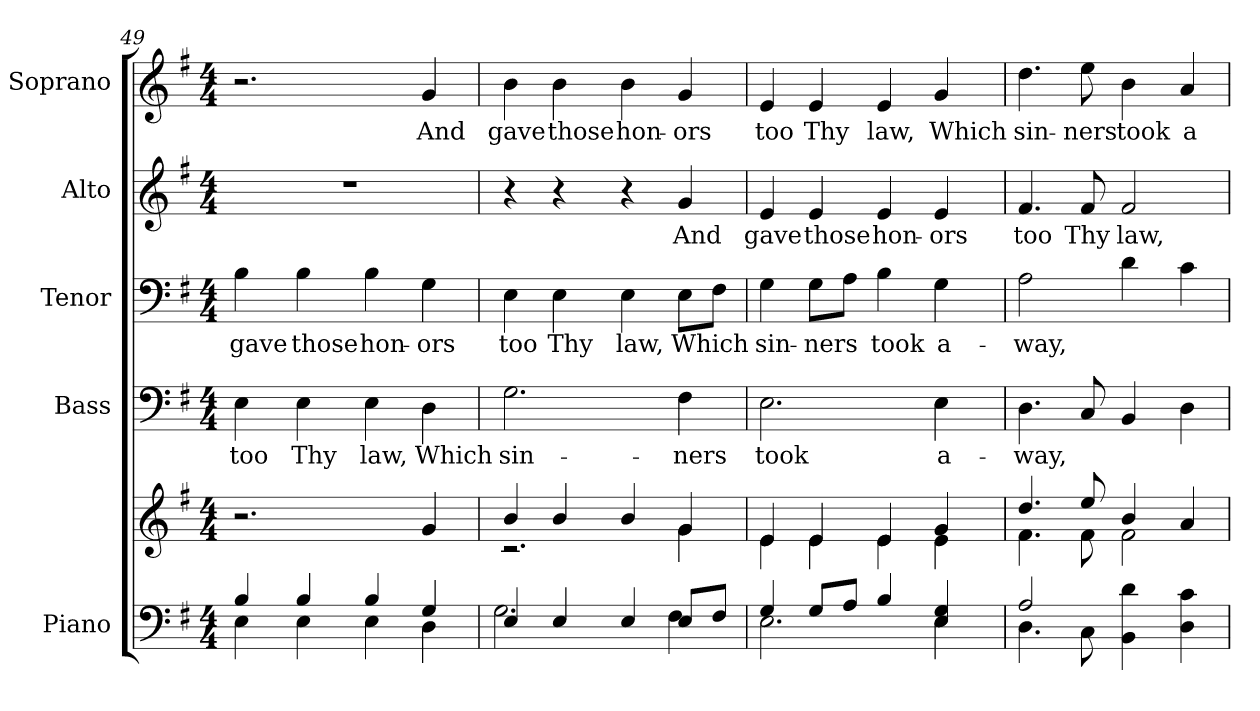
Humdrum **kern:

**kern	**kern	**kern	**text	**kern	**text	**kern	**text	**kern	**text
*part5	*part5	*part4	*part4	*part3	*part3	*part2	*part2	*part1	*part1
*staff6	*staff5	*staff4	*staff4	*staff3	*staff3	*staff2	*staff2	*staff1	*staff1
*I"Piano	*	*I"Bass	*	*I"Tenor	*	*I"Alto	*	*I"Soprano	*
*I'Pno.	*	*I'B.	*	*I'T.	*	*I'A.	*	*I'S.	*
*clefF4	*clefG2	*clefF4	*	*clefF4	*	*clefG2	*	*clefG2	*
*k[f#]	*k[f#]	*k[f#]	*	*k[f#]	*	*k[f#]	*	*k[f#]	*
*G:	*G:	*G:	*	*G:	*	*G:	*	*G:	*
*M4/4	*M4/4	*M4/4	*	*M4/4	*	*M4/4	*	*M4/4	*
=49	=49	=49	=49	=49	=49	=49	=49	=49	=49
*^	*	*	*	*	*	*	*	*	*
!	!	!	!	!LO:LY:b:color=#000000	!	!	!	!	!	!
!	!	!	!	!	!	!LO:LY:b:color=#000000	!	!	!	!
4Bi/	4Ei\	2.r	4Ei\	too	4Bi\	gave	1r	.	2.r	.
!	!	!	!	!LO:LY:b:color=#000000	!	!	!	!	!	!
!	!	!	!	!	!	!LO:LY:b:color=#000000	!	!	!	!
4Bi/	4Ei\	.	4Ei\	Thy	4Bi\	those	.	.	.	.
!	!	!	!	!LO:LY:b:color=#000000	!	!	!	!	!	!
!	!	!	!	!	!	!LO:LY:b:color=#000000	!	!	!	!
4Bi/	4Ei\	.	4Ei\	law,	4Bi\	hon-	.	.	.	.
!	!	!	!	!LO:LY:b:color=#000000	!	!	!	!	!	!
!	!	!	!	!	!	!LO:LY:b:color=#000000	!	!	!	!
!	!	!	!	!	!	!	!	!	!	!LO:LY:b:color=#000000
4Gi/	4Di\	4gi/	4Di\	Which	4Gi\	-ors	.	.	4gi/	And
!!LO:PB:g=z
=50	=50	=50	=50	=50	=50	=50	=50	=50	=50	=50
*	*	*^	*	*	*	*	*	*	*	*
!	!	!	!	!	!LO:LY:b:color=#000000	!	!	!	!	!	!
!	!	!	!	!	!	!	!LO:LY:b:color=#000000	!	!	!	!
!	!	!	!	!	!	!	!	!	!	!	!LO:LY:b:color=#000000
4Ei/	2.Gi\	4bi/	2.r	2.Gi\	sin-	4Ei\	too	4r	.	4bi\	gave
!	!	!	!	!	!	!	!LO:LY:b:color=#000000	!	!	!	!
!	!	!	!	!	!	!	!	!	!	!	!LO:LY:b:color=#000000
4Ei/	.	4bi/	.	.	.	4Ei\	Thy	4r	.	4bi\	those
!	!	!	!	!	!	!	!LO:LY:b:color=#000000	!	!	!	!
!	!	!	!	!	!	!	!	!	!	!	!LO:LY:b:color=#000000
4Ei/	.	4bi/	.	.	.	4Ei\	law,	4r	.	4bi\	hon-
!	!	!	!	!	!LO:LY:b:color=#000000	!	!	!	!	!	!
!	!	!	!	!	!	!	!LO:LY:b:color=#000000	!	!	!	!
!	!	!	!	!	!	!	!	!	!LO:LY:b:color=#000000	!	!
!	!	!	!	!	!	!	!	!	!	!	!LO:LY:b:color=#000000
8Ei/L	4F#i\	4gi/	4gi\	4F#i\	-ners	8Ei\L	Which	4gi/	And	4gi/	-ors
8F#i/J	.	.	.	.	.	8F#i\J	.	.	.	.	.
=51	=51	=51	=51	=51	=51	=51	=51	=51	=51	=51	=51
!	!	!	!	!	!LO:LY:b:color=#000000	!	!	!	!	!	!
!	!	!	!	!	!	!	!LO:LY:b:color=#000000	!	!	!	!
!	!	!	!	!	!	!	!	!	!LO:LY:b:color=#000000	!	!
!	!	!	!	!	!	!	!	!	!	!	!LO:LY:b:color=#000000
4Gi/	2.Ei\	4ei/	4ei\	2.Ei\	took	4Gi\	sin-	4ei/	gave	4ei/	too
!	!	!	!	!	!	!	!LO:LY:b:color=#000000	!	!	!	!
!	!	!	!	!	!	!	!	!	!LO:LY:b:color=#000000	!	!
!	!	!	!	!	!	!	!	!	!	!	!LO:LY:b:color=#000000
8Gi/L	.	4ei/	4ei\	.	.	8Gi\L	-ners	4ei/	those	4ei/	Thy
8Ai/J	.	.	.	.	.	8Ai\J	.	.	.	.	.
!	!	!	!	!	!	!	!LO:LY:b:color=#000000	!	!	!	!
!	!	!	!	!	!	!	!	!	!LO:LY:b:color=#000000	!	!
!	!	!	!	!	!	!	!	!	!	!	!LO:LY:b:color=#000000
4Bi/	.	4ei/	4ei\	.	.	4Bi\	took	4ei/	hon-	4ei/	law,
!	!	!	!	!	!LO:LY:b:color=#000000	!	!	!	!	!	!
!	!	!	!	!	!	!	!LO:LY:b:color=#000000	!	!	!	!
!	!	!	!	!	!	!	!	!	!LO:LY:b:color=#000000	!	!
!	!	!	!	!	!	!	!	!	!	!	!LO:LY:b:color=#000000
4Ei/ 4Gi	4Ei\	4gi/	4ei\	4Ei\	a-	4Gi\	a-	4ei/	-ors	4gi/	Which
=52	=52	=52	=52	=52	=52	=52	=52	=52	=52	=52	=52
!	!	!	!	!	!LO:LY:b:color=#000000	!	!	!	!	!	!
!	!	!	!	!	!	!	!LO:LY:b:color=#000000	!	!	!	!
!	!	!	!	!	!	!	!	!	!LO:LY:b:color=#000000	!	!
!	!	!	!	!	!	!	!	!	!	!	!LO:LY:b:color=#000000
2Ai/	4.Di\	4.ddi/	4.f#i\	4.Di\	-way,	2Ai\	-way,	4.f#i/	too	4.ddi\	sin-
!	!	!	!	!	!	!	!	!	!LO:LY:b:color=#000000	!	!
!	!	!	!	!	!	!	!	!	!	!	!LO:LY:b:color=#000000
.	8Ci\	8eei/	8f#i\	8Ci/	.	.	.	8f#i/	Thy	8eei\	-ners
!	!	!	!	!	!	!	!	!	!LO:LY:b:color=#000000	!	!
!	!	!	!	!	!	!	!	!	!	!	!LO:LY:b:color=#000000
4BBi\ 4di	2ryy	4bi/	2f#i\	4BBi/	.	4di\	.	2f#i/	law,	4bi\	took
!	!	!	!	!	!	!	!	!	!	!	!LO:LY:b:color=#000000
4Di\ 4ci	.	4ai/	.	4Di\	.	4ci\	.	.	.	4ai/	a-
*v	*v	*	*	*	*	*	*	*	*	*	*
*	*v	*v	*	*	*	*	*	*	*	*
=	=	=	=	=	=	=	=	=	=
*-	*-	*-	*-	*-	*-	*-	*-	*-	*-
